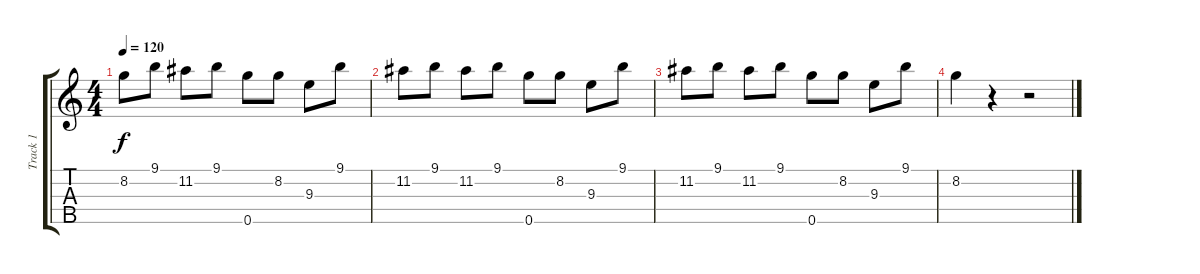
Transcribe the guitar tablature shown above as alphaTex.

\track ("Track 1" "Track 1") {instrument banjo}
\staff {score tabs}
\tuning (D4 B3 G3 D3 G4) {hide}
\displaytranspose 12
\ts (4 4)
\tempo 120
\clef g2
\ks c
8.2.8{dy f} 9.1.8 11.2.8 9.1.8 0.5.8 8.2.8 9.3.8 9.1.8 |
11.2.8 9.1.8 11.2.8 9.1.8 0.5.8 8.2.8 9.3.8 9.1.8 |
11.2.8 9.1.8 11.2.8 9.1.8 0.5.8 8.2.8 9.3.8 9.1.8 |
8.2.4 r.4 r.2
